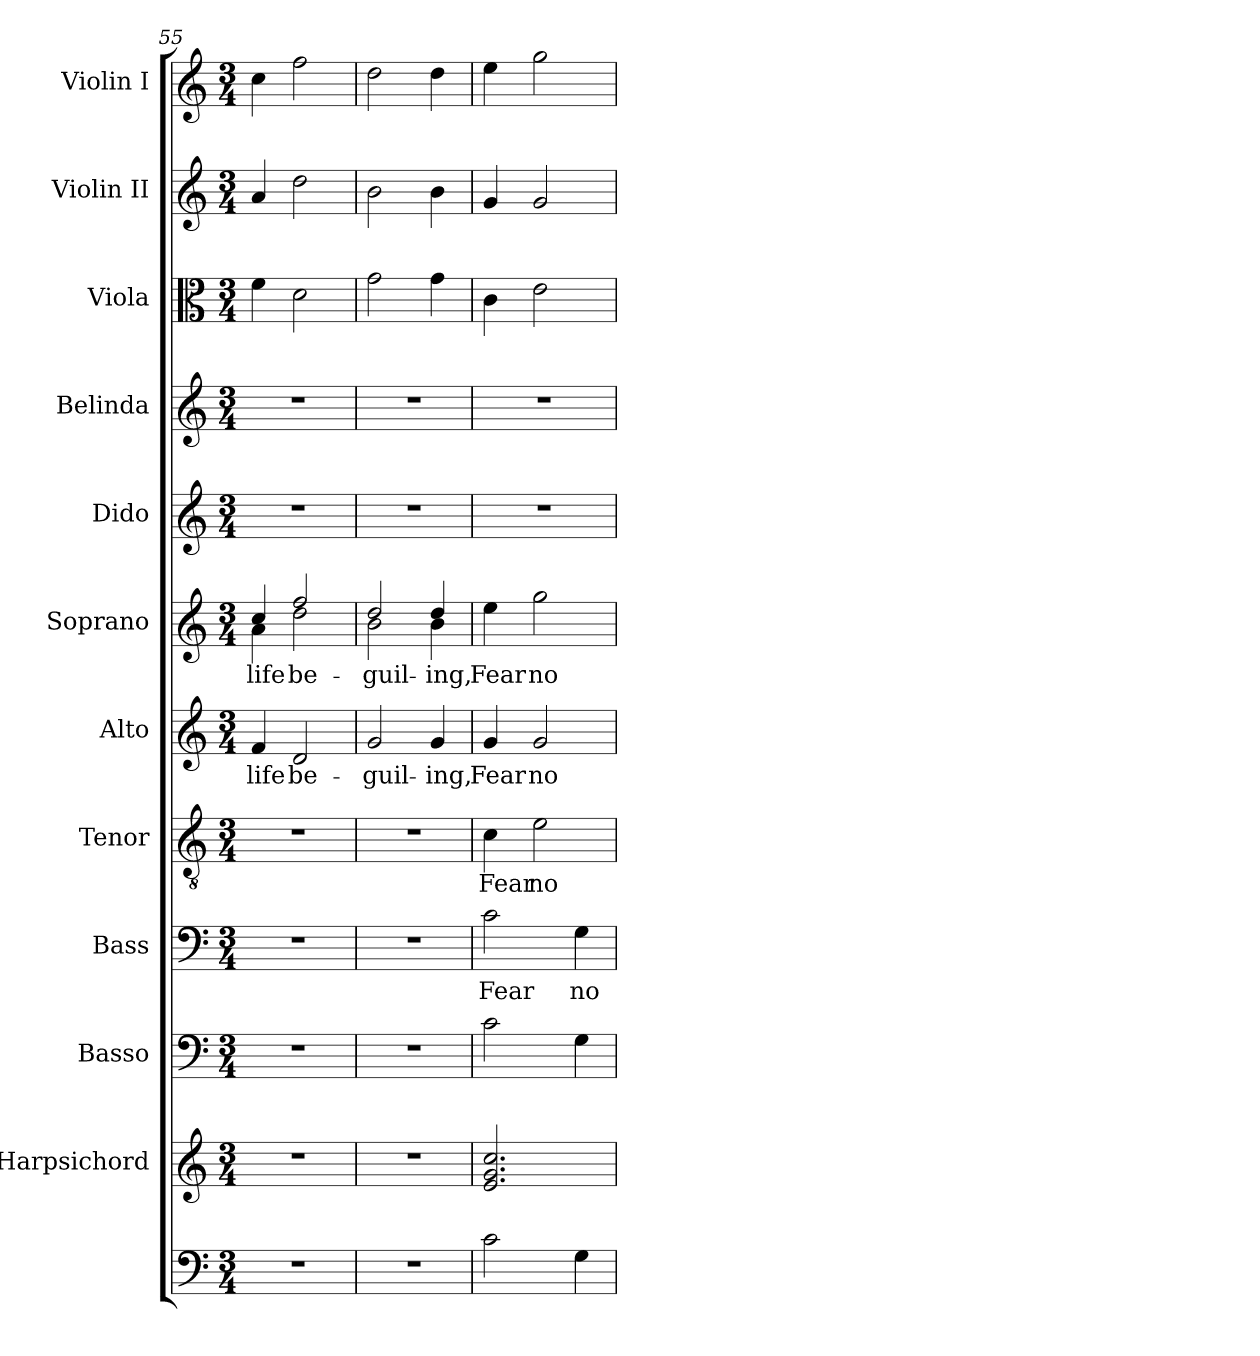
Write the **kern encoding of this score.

**kern	**kern	**kern	**kern	**text	**kern	**text	**kern	**text	**kern	**text	**kern	**kern	**kern	**kern	**kern
*part12	*part11	*part10	*part9	*part9	*part8	*part8	*part7	*part7	*part6	*part6	*part5	*part4	*part3	*part2	*part1
*staff12	*staff11	*staff10	*staff9	*staff9	*staff8	*staff8	*staff7	*staff7	*staff6	*staff6	*staff5	*staff4	*staff3	*staff2	*staff1
*	*I"Harpsichord	*I"Basso	*I"Bass	*	*I"Tenor	*	*I"Alto	*	*I"Soprano	*	*I"Dido	*I"Belinda	*I"Viola	*I"Violin II	*I"Violin I
*	*	*	*I'B.	*	*I'T.	*	*I'A.	*	*I'S.	*	*	*	*I'Viola	*I'Vln. II	*I'Vln. I
*clefF4	*clefG2	*clefF4	*clefF4	*	*clefGv2	*	*clefG2	*	*clefG2	*	*clefG2	*clefG2	*clefC3	*clefG2	*clefG2
*	*	*	*	*	*ITrd7c12	*	*	*	*	*	*	*	*	*	*
*k[]	*k[]	*k[]	*k[]	*	*k[]	*	*k[]	*	*k[]	*	*k[]	*k[]	*k[]	*k[]	*k[]
*C:	*C:	*C:	*C:	*	*C:	*	*C:	*	*C:	*	*C:	*C:	*C:	*C:	*C:
*M3/4	*M3/4	*M3/4	*M3/4	*	*M3/4	*	*M3/4	*	*M3/4	*	*M3/4	*M3/4	*M3/4	*M3/4	*M3/4
=55	=55	=55	=55	=55	=55	=55	=55	=55	=55	=55	=55	=55	=55	=55	=55
!LO:N:vis=1	!LO:N:vis=1	!LO:N:vis=1	!LO:N:vis=1	!	!LO:N:vis=1	!	!	!	!	!	!	!	!	!	!
!	!	!	!	!	!	!	!	!LO:LY:b:color=#000000	!	!	!	!	!	!	!
!	!	!	!	!	!	!	!	!	!	!LO:LY:b:color=#000000	!LO:N:vis=1	!LO:N:vis=1	!	!	!
*	*	*	*	*	*	*	*	*	*^	*	*	*	*	*	*
2.r	2.r	2.r	2.r	.	2.r	.	4fi/	life	4cci/	4ai\	life	2.r	2.r	4fi\	4ai/	4cci\
!	!	!	!	!	!	!	!	!LO:LY:b:color=#000000	!	!	!	!	!	!	!	!
!	!	!	!	!	!	!	!	!	!	!	!LO:LY:b:color=#000000	!	!	!	!	!
.	.	.	.	.	.	.	2di/	be-	2ffi/	2ddi\	be-	.	.	2di\	2ddi\	2ffi\
=56	=56	=56	=56	=56	=56	=56	=56	=56	=56	=56	=56	=56	=56	=56	=56	=56
!LO:N:vis=1	!LO:N:vis=1	!LO:N:vis=1	!LO:N:vis=1	!	!LO:N:vis=1	!	!	!	!	!	!	!	!	!	!	!
!	!	!	!	!	!	!	!	!LO:LY:b:color=#000000	!	!	!	!	!	!	!	!
!	!	!	!	!	!	!	!	!	!	!	!LO:LY:b:color=#000000	!LO:N:vis=1	!LO:N:vis=1	!	!	!
2.r	2.r	2.r	2.r	.	2.r	.	2gi/	-guil-	2ddi/	2bi\	-guil-	2.r	2.r	2gi\	2bi\	2ddi\
!	!	!	!	!	!	!	!	!LO:LY:b:color=#000000	!	!	!	!	!	!	!	!
!	!	!	!	!	!	!	!	!	!	!	!LO:LY:b:color=#000000	!	!	!	!	!
.	.	.	.	.	.	.	4gi/	-ing,	4ddi/	4bi\	-ing,	.	.	4gi\	4bi\	4ddi\
*	*	*	*	*	*	*	*	*	*v	*v	*	*	*	*	*	*
!!LO:PB:g=z
=57	=57	=57	=57	=57	=57	=57	=57	=57	=57	=57	=57	=57	=57	=57	=57
*	*	*	*	*	*	*	*	*	*^	*	*	*	*	*	*
!	!	!	!	!LO:LY:b:color=#000000	!	!	!	!	!	!	!	!	!	!	!	!
*	*	*	*	*	*	*	*	*	*v	*v	*	*	*	*	*	*
*	*	*	*	*	*	*	*	*	*^	*	*	*	*	*	*
!	!	!	!	!	!	!LO:LY:b:color=#000000	!	!	!	!	!	!	!	!	!	!
*	*	*	*	*	*	*	*	*	*v	*v	*	*	*	*	*	*
*	*	*	*	*	*	*	*	*	*^	*	*	*	*	*	*
!	!	!	!	!	!	!	!	!LO:LY:b:color=#000000	!	!	!	!	!	!	!	!
*	*	*	*	*	*	*	*	*	*v	*v	*	*	*	*	*	*
*	*	*	*	*	*	*	*	*	*^	*	*	*	*	*	*
!	!	!	!	!	!	!	!	!	!	!	!LO:LY:b:color=#000000	!LO:N:vis=1	!LO:N:vis=1	!	!	!
*	*	*	*	*	*	*	*	*	*v	*v	*	*	*	*	*	*
2ci\	2.ei/ 2.gi 2.cci	2ci\	2ci\	Fear	4Ci\	Fear	4gi/	Fear	4eei\	Fear	2.r	2.r	4ci\	4gi/	4eei\
!	!	!	!	!	!	!LO:LY:b:color=#000000	!	!	!	!	!	!	!	!	!
!	!	!	!	!	!	!	!	!LO:LY:b:color=#000000	!	!	!	!	!	!	!
!	!	!	!	!	!	!	!	!	!	!LO:LY:b:color=#000000	!	!	!	!	!
.	.	.	.	.	2Ei\	no	2gi/	no	2ggi\	no	.	.	2ei\	2gi/	2ggi\
!	!	!	!	!LO:LY:b:color=#000000	!	!	!	!	!	!	!	!	!	!	!
4Gi\	.	4Gi\	4Gi\	no	.	.	.	.	.	.	.	.	.	.	.
=	=	=	=	=	=	=	=	=	=	=	=	=	=	=	=
*-	*-	*-	*-	*-	*-	*-	*-	*-	*-	*-	*-	*-	*-	*-	*-
